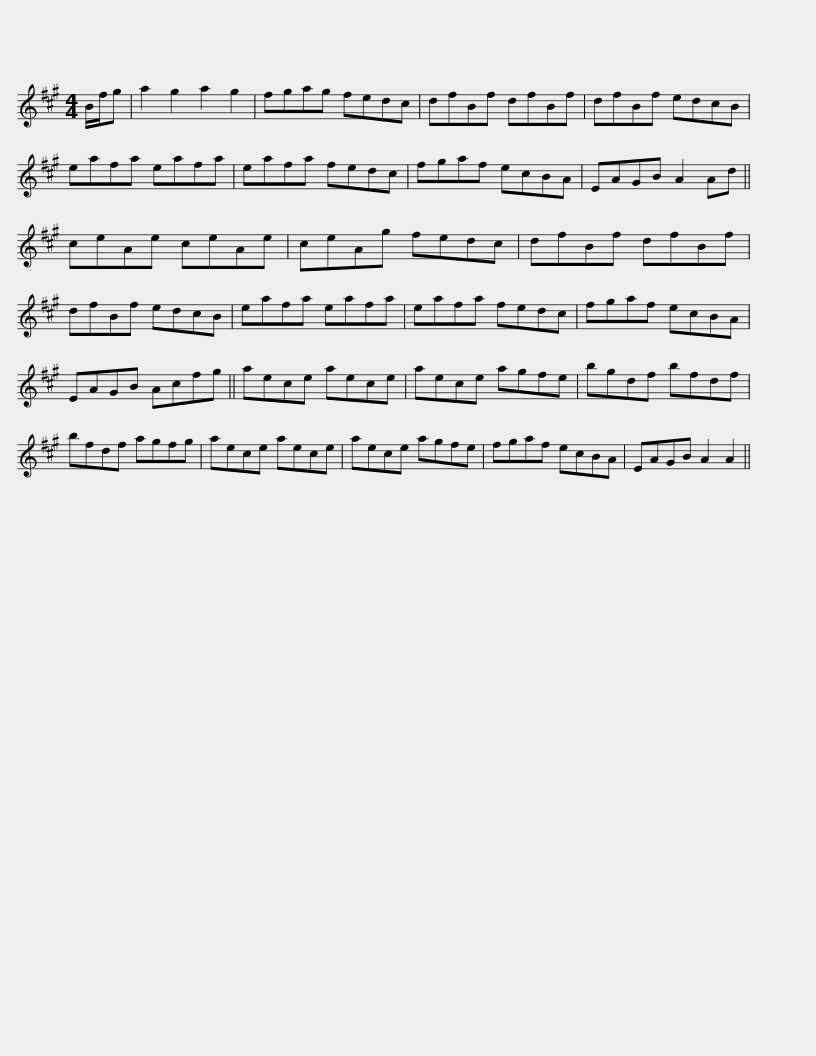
X:1
L:1/8
M:4/4
I:linebreak $
K:A
V:1 treble
V:1
 B/f/g | a2 g2 a2 g2 | fgag fedc | dfBf dfBf | dfBf edcB | %5
 eafa eafa |$ eafa fedc | fgaf ecBA | EAGB A2 Ad || ceAe ceAe | %10
 ceAg fedc |$ dfBf dfBf | dfBf edcB | eafa eafa | eafa fedc | %15
 fgaf ecBA |$ EAGB Acfg || aece aece | aece agfe | bgdf bfdf | %20
 bfdf agfg |$ aece aece | aece agfe | fgaf ecBA | EAGB A2 A2 || %25
